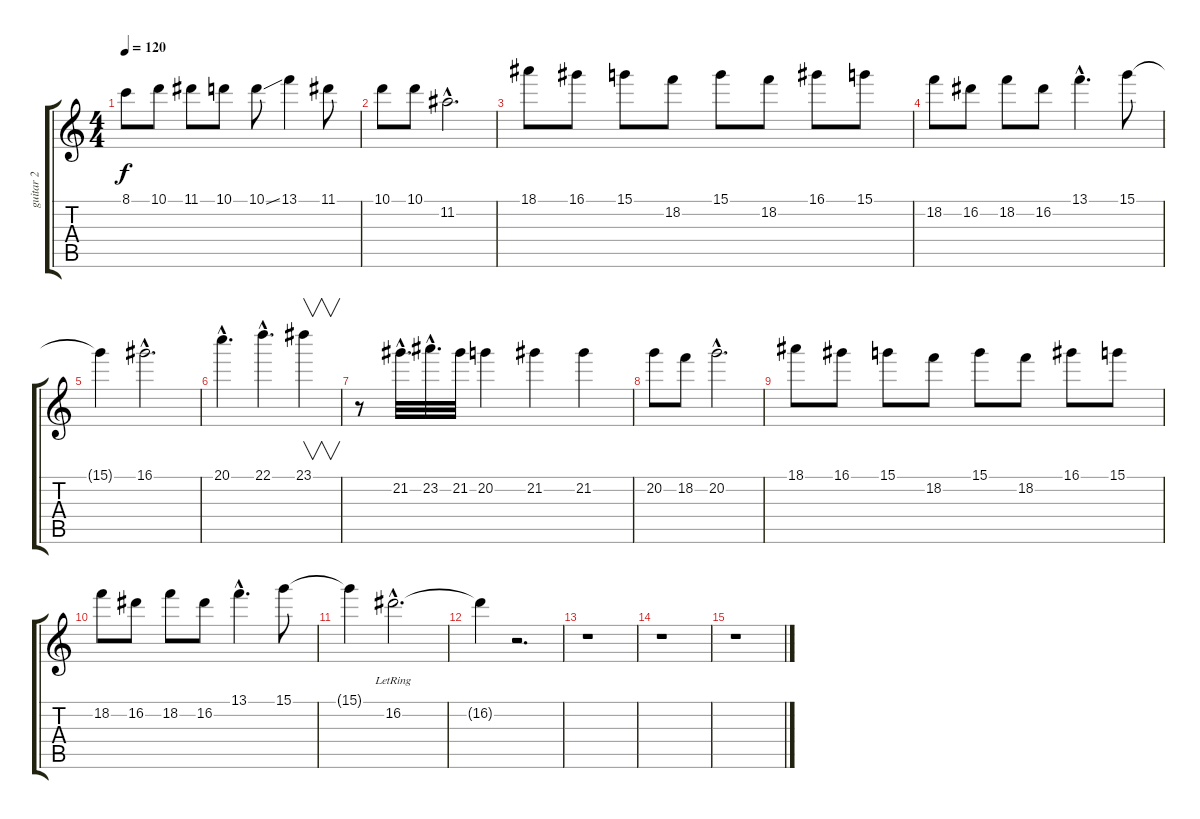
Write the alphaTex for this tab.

\track ("guitar 2" "guitar 2") {instrument overdrivenguitar}
\staff {score tabs}
\tuning (E4 B3 G3 D3 A2 D2) {hide}
\ts (4 4)
\tempo 120
\clef g2
\ks c
8.1.8{dy f} 10.1.8 11.1.8 10.1.8 10.1{ss}.8 13.1.4 11.1.8 |
10.1.8 10.1.8 11.2{hac}.2{d} |
18.1.8 16.1.8 15.1.8 18.2.8 15.1.8 18.2.8 16.1.8 15.1.8 |
18.2.8 16.2.8 18.2.8 16.2.8 13.1{hac}.4{d} 15.1.8 |
15.1{t}.4 16.1{hac}.2{d} |
20.1{hac}.4{d} 22.1{hac}.4{d} 23.1.4{v} |
r.8 21.2{hac}.32{d} 23.2{hac}.32{d} 21.2.32 20.2.4 21.2.4 21.2.4 |
20.2.8 18.2.8 20.2{hac}.2{d} |
18.1.8 16.1.8 15.1.8 18.2.8 15.1.8 18.2.8 16.1.8 15.1.8 |
18.2.8 16.2.8 18.2.8 16.2.8 13.1{hac}.4{d} 15.1.8 |
15.1{t}.4 16.2{hac lr}.2{d} |
16.2{t}.4 r.2{d} |
r.1 |
r.1 |
r.1
